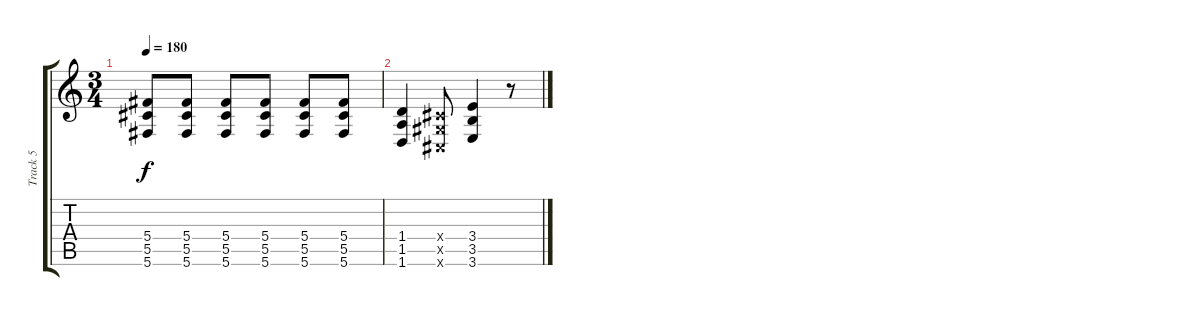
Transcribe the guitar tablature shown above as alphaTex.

\track ("Track 5" "Track 5") {instrument distortionguitar}
\staff {score tabs}
\tuning (Eb4 Bb3 Gb3 Db3 Ab2 Db2) {hide}
\ts (3 4)
\tempo 180
\clef g2
\ks c
(5.4 5.5 5.6).8{dy f} (5.4 5.5 5.6).8 (5.4 5.5 5.6).8 (5.4 5.5 5.6).8 (5.4 5.5 5.6).8 (5.4 5.5 5.6).8 |
(1.4 1.5 1.6).4 (0.4{x} 0.5{x} 0.6{x}).8 (3.4 3.5 3.6).4 r.8
